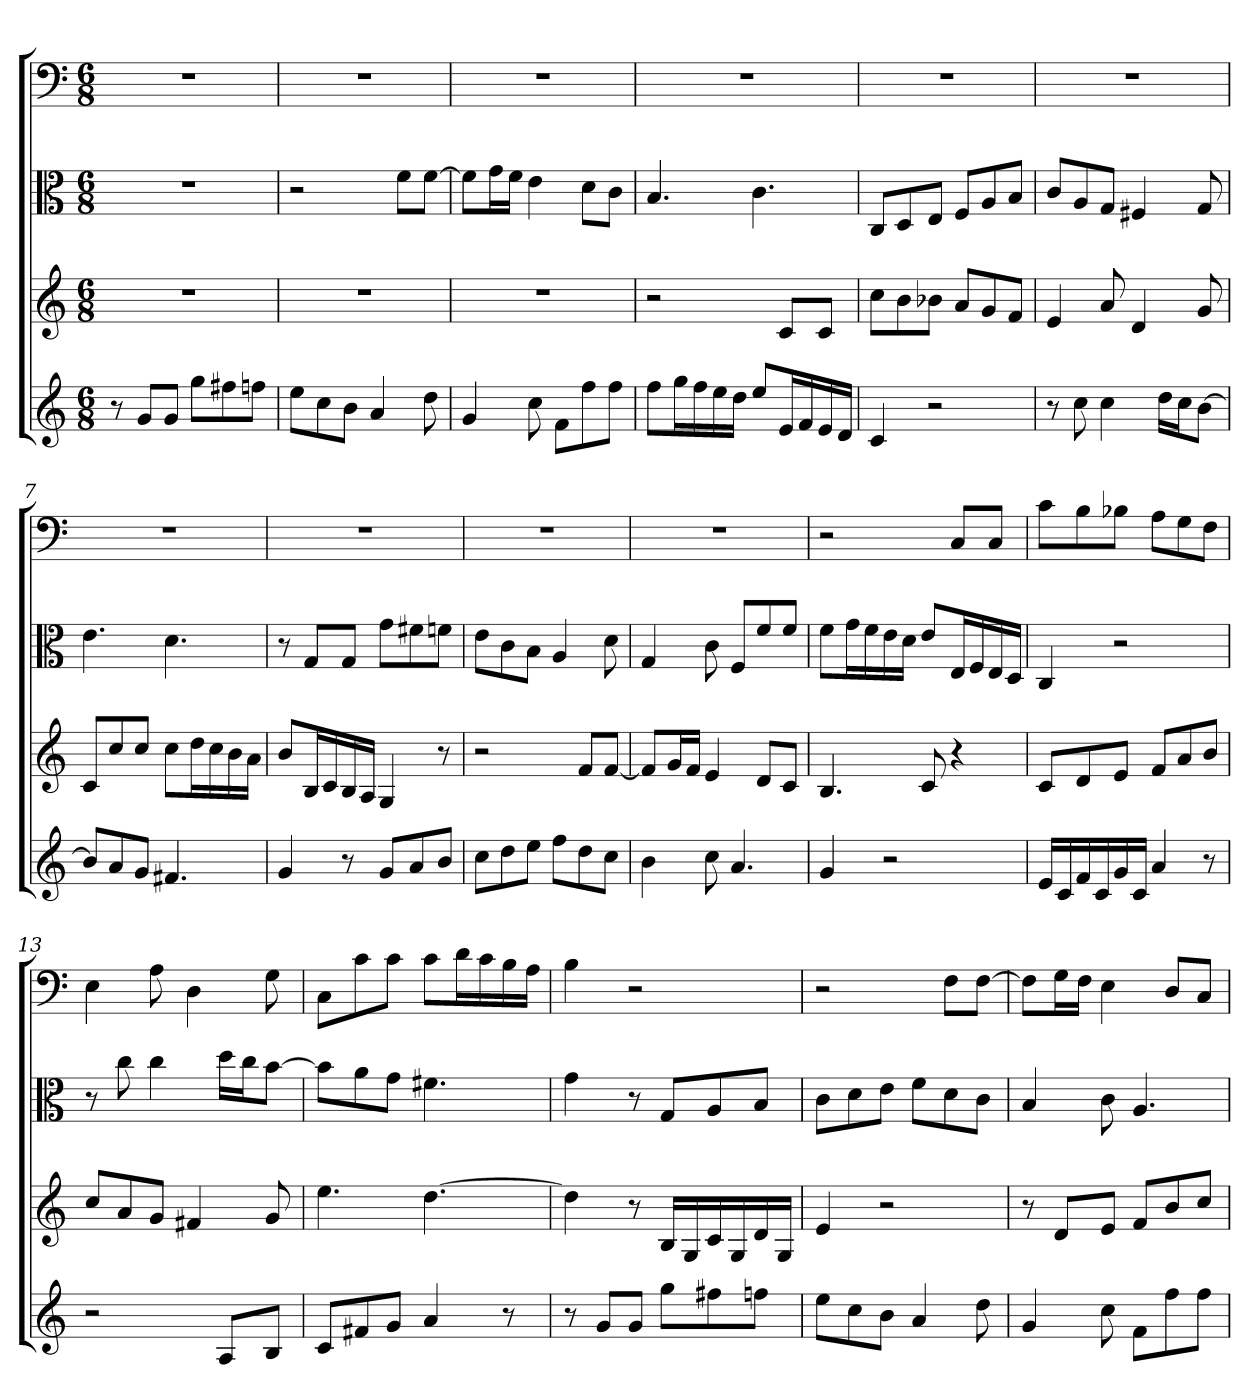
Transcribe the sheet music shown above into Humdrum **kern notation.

**kern	**kern	**kern	**kern
*part4	*part3	*part2	*part1
*staff4	*staff3	*staff2	*staff1
*	*	*clefC3	*clefF4
*k[]	*k[]	*k[]	*k[]
*C:	*C:	*C:	*C:
*M6/8	*M6/8	*M6/8	*M6/8
=1	=1	=1	=1
8r	2.r	2.r	2.r
8gL	.	.	.
8gJ	.	.	.
8ggL	.	.	.
8ff#X	.	.	.
8ffnJ	.	.	.
=2	=2	=2	=2
8eeL	2.r	2r	2.r
8cc	.	.	.
8bJ	.	.	.
4a	.	.	.
.	.	8f\L	.
8dd	.	[8f\J	.
=3	=3	=3	=3
4g	2.r	8f\L]	2.r
.	.	16g\L	.
.	.	16f\JJ	.
8cc	.	4e	.
8fL	.	.	.
8ff	.	8d\L	.
8ffJ	.	8c\J	.
=4	=4	=4	=4
8ffL	2r	4.B	2.r
16ggL	.	.	.
16ff	.	.	.
16ee	.	.	.
16ddJJ	.	.	.
8eeL	.	4.c	.
16eL	8cL	.	.
16f	.	.	.
16e	8cJ	.	.
16dJJ	.	.	.
=5	=5	=5	=5
4c	8ccL	8C/L	2.r
.	8b	8D/	.
2r	8b-XJ	8E/J	.
.	8aL	8F/L	.
.	8g	8A/	.
.	8fJ	8B/J	.
=6	=6	=6	=6
8r	4e	8c/L	2.r
8cc	.	8A/	.
4cc	8a	8G/J	.
.	4d	4F#X	.
16ddLL	.	.	.
16ccJ	.	.	.
[8bJ	8g	8G	.
=7	=7	=7	=7
8bL]	8cL	4.e	2.r
8a	8cc	.	.
8gJ	8ccJ	.	.
4.f#X	8ccL	4.d	.
.	16ddL	.	.
.	16cc	.	.
.	16b	.	.
.	16aJJ	.	.
=8	=8	=8	=8
4g	8bL	8r	2.r
.	16BL	8G/L	.
.	16c	.	.
8r	16B	8G/J	.
.	16AJJ	.	.
8gL	4G	8g\L	.
8a	.	8f#X\	.
8bJ	8r	8fn\J	.
=9	=9	=9	=9
8ccL	2r	8e\L	2.r
8dd	.	8c\	.
8eeJ	.	8B\J	.
8ffL	.	4A	.
8dd	8fL	.	.
8ccJ	[8fJ	8d	.
=10	=10	=10	=10
4b	8fL]	4G	2.r
.	16gL	.	.
.	16fJJ	.	.
8cc	4e	8c	.
4.a	.	8F/L	.
.	8dL	8f/	.
.	8cJ	8f/J	.
=11	=11	=11	=11
4g	4.B	8f\L	2r
.	.	16g\L	.
.	.	16f\	.
2r	.	16e\	.
.	.	16d\JJ	.
.	8c	8e/L	.
.	4r	16E/L	8C/L
.	.	16F/	.
.	.	16E/	8C/J
.	.	16D/JJ	.
=12	=12	=12	=12
16eLL	8cL	4C	8c\L
16c	.	.	.
16f	8d	.	8B\
16c	.	.	.
16g	8eJ	2r	8B-X\J
16cJJ	.	.	.
4a	8fL	.	8A\L
.	8a	.	8G\
8r	8bJ	.	8F\J
=13	=13	=13	=13
2r	8ccL	8r	4E
.	8a	8cc	.
.	8gJ	4cc	8A
.	4f#X	.	4D
8AL	.	16dd\LL	.
.	.	16cc\J	.
8BJ	8g	[8b\J	8G
=14	=14	=14	=14
8cL	4.ee	8b\L]	8C\L
8f#X	.	8a\	8c\
8gJ	.	8g\J	8c\J
4a	[4.dd	4.f#X	8c\L
.	.	.	16d\L
.	.	.	16c\
8r	.	.	16B\
.	.	.	16A\JJ
=15	=15	=15	=15
8r	4dd]	4g	4B
8gL	.	.	.
8gJ	8r	8r	2r
8ggL	16BLL	8G/L	.
.	16G	.	.
8ff#X	16c	8A/	.
.	16G	.	.
8ffnJ	16d	8B/J	.
.	16GJJ	.	.
=16	=16	=16	=16
8eeL	4e	8c\L	2r
8cc	.	8d\	.
8bJ	2r	8e\J	.
4a	.	8f\L	.
.	.	8d\	8F\L
8dd	.	8c\J	[8F\J
=17	=17	=17	=17
4g	8r	4B	8F\L]
.	8dL	.	16G\L
.	.	.	16F\JJ
8cc	8eJ	8c	4E
8fL	8fL	4.A	.
8ff	8b	.	8D/L
8ffJ	8ccJ	.	8C/J
=	=	=	=
*-	*-	*-	*-
